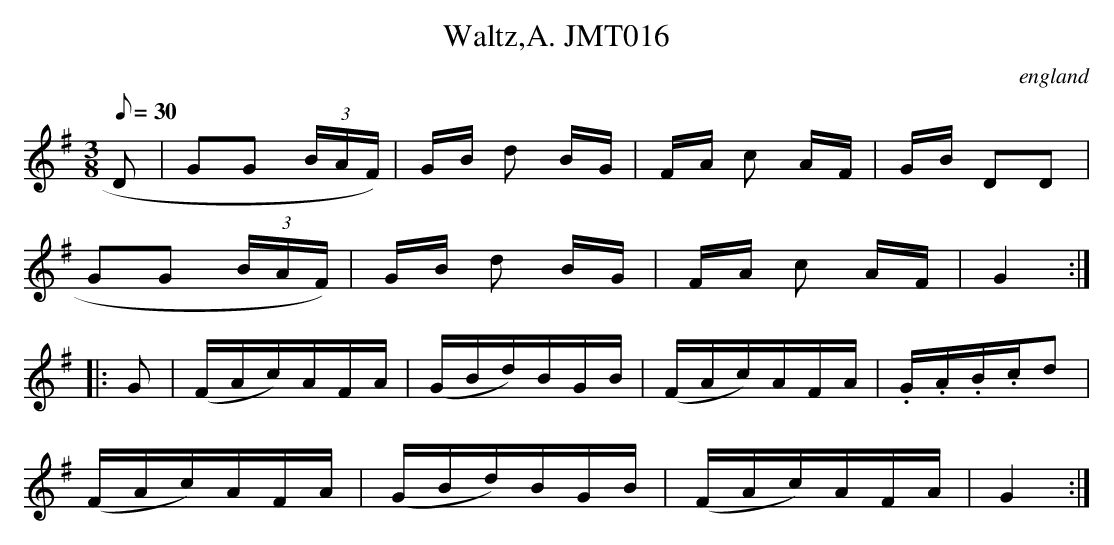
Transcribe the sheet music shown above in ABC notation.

X:1
T:Waltz,A. JMT016
O:england
M:3/8
L:1/8
Q:30
K:G
D | GG (3B/A/F/) | G/B/ d B/G/ | F/A/ c A/F/ | G/B/ DD |
GG (3B/A/F/) |  G/B/ d B/G/ | F/A/ c A/F/ | G2:|
|:G | (F/A/c/)A/F/A/| (G/B/d/)B/G/B/ | (F/A/c/)A/F/A/| .G/.A/.B/.c/d |
(F/A/c/)A/F/A/| (G/B/d/)B/G/B/|(F/A/c/)A/F/A/| G2  :|]
